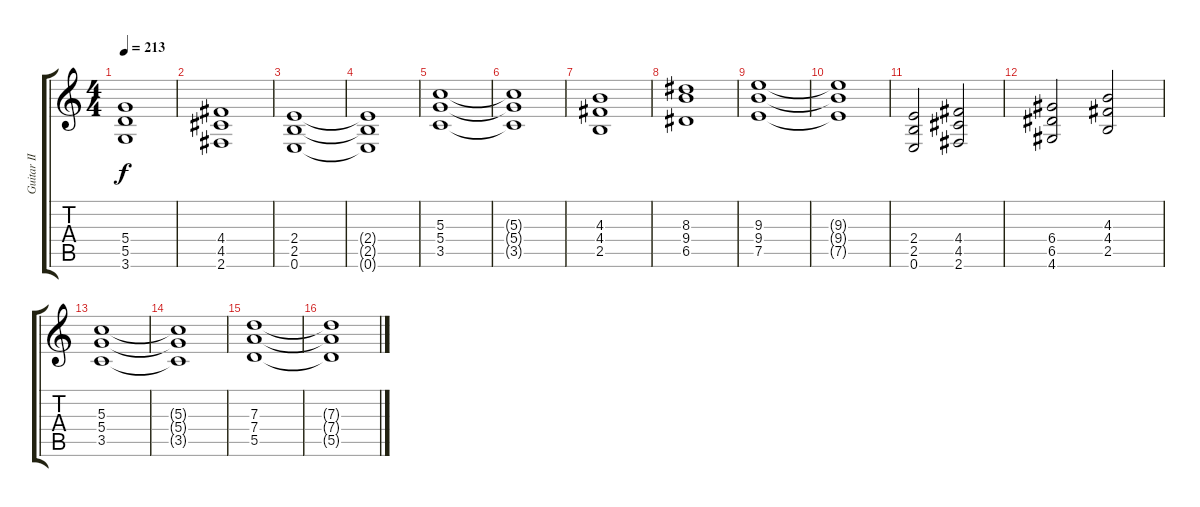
\track ("Guitar II" "Guitar II") {instrument distortionguitar}
\staff {score tabs}
\tuning (E4 B3 G3 D3 A2 E2) {hide}
\ts (4 4)
\tempo 213
\clef g2
\ks c
(5.4 5.5 3.6).1{dy f} |
(4.4 4.5 2.6).1 |
(2.4 2.5 0.6).1 |
(2.4{t} 2.5{t} 0.6{t}).1 |
(5.3 5.4 3.5).1 |
(5.3{t} 5.4{t} 3.5{t}).1 |
(4.3 4.4 2.5).1 |
(8.3 9.4 6.5).1 |
(9.3 9.4 7.5).1 |
(9.3{t} 9.4{t} 7.5{t}).1 |
(2.4 2.5 0.6).2 (4.4 4.5 2.6).2 |
(6.4 6.5 4.6).2 (4.3 4.4 2.5).2 |
(5.3 5.4 3.5).1 |
(5.3{t} 5.4{t} 3.5{t}).1 |
(7.3 7.4 5.5).1 |
(7.3{t} 7.4{t} 5.5{t}).1
